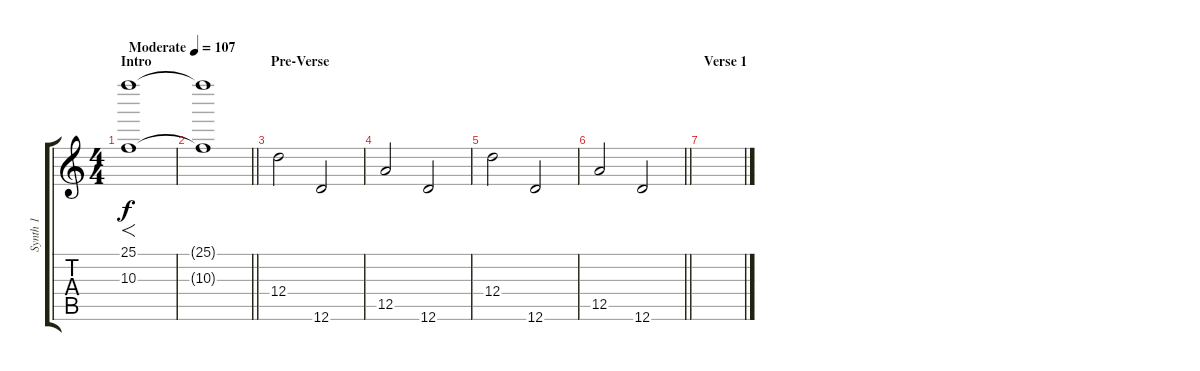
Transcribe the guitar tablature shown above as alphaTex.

\track ("Synth 1" "Synth 1") {instrument guitarharmonics}
\staff {score tabs}
\tuning (E4 B3 G3 D3 A2 D2) {hide}
\ts (4 4)
\section ("" "Intro")
\tempo (107 "Moderate")
\clef g2
\ks c
(25.1 10.3).1{f dy f instrument guitarharmonics} |
\barLineRight lightlight
(25.1{t} 10.3{t}).1 |
\section ("" "Pre-Verse")
12.4.2 12.6.2 |
12.5.2 12.6.2 |
12.4.2 12.6.2 |
\barLineRight lightlight
12.5.2 12.6.2 |
\section ("" "Verse 1")
